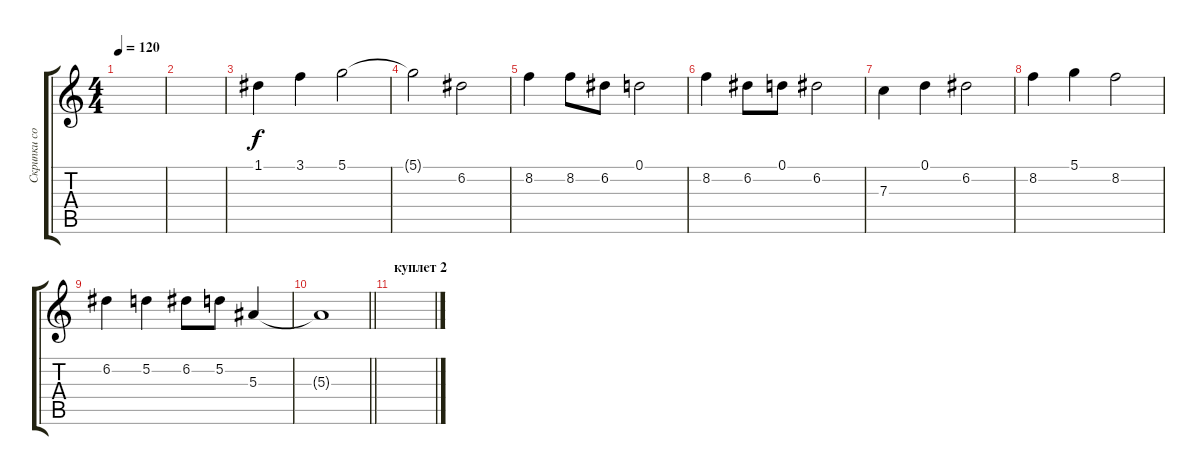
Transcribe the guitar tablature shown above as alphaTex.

\track ("Скрипки сопрано 2" "Скрипки со") {instrument stringensemble1}
\staff {score tabs}
\tuning (D5 A4 F4 C4 G3 C3) {hide}
\ts (4 4)
\tempo 120
\clef g2
\ks c
|
|
1.1.4{volume 16} 3.1.4 5.1.2 |
5.1{t}.2 6.2.2 |
8.2.4 8.2.8 6.2.8 0.1.2 |
8.2.4 6.2.8 0.1.8 6.2.2 |
7.3.4 0.1.4 6.2.2 |
8.2.4 5.1.4 8.2.2 |
6.2.4 5.2.4 6.2.8 5.2.8 5.3.4 |
\barLineRight lightlight
5.3{t}.1 |
\section ("" "куплет 2")
